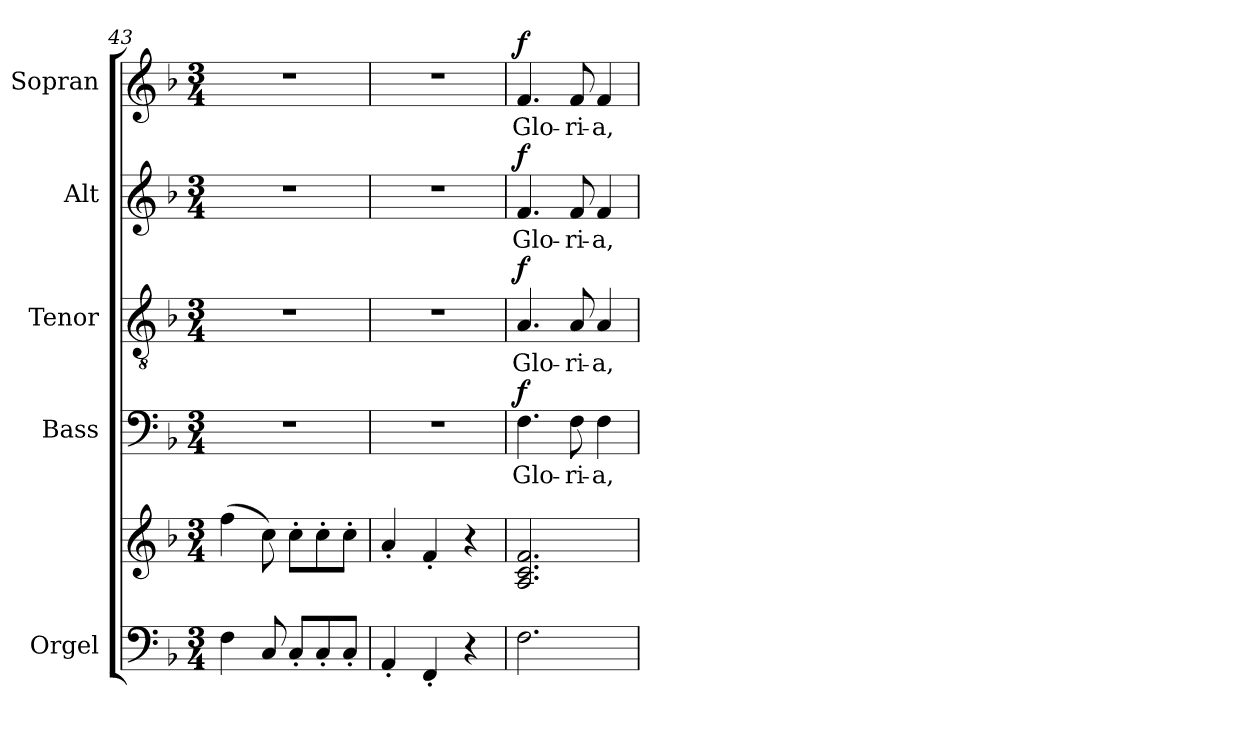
**kern	**kern	**kern	**text	**dynam	**kern	**text	**dynam	**kern	**text	**dynam	**kern	**text	**dynam
*part5	*part5	*part4	*part4	*part4	*part3	*part3	*part3	*part2	*part2	*part2	*part1	*part1	*part1
*staff6	*staff5	*staff4	*staff4	*staff4	*staff3	*staff3	*staff3	*staff2	*staff2	*staff2	*staff1	*staff1	*staff1
*I"Orgel	*	*I"Bass	*	*	*I"Tenor	*	*	*I"Alt	*	*	*I"Sopran	*	*
*I'Org.	*	*I'B.	*	*	*I'T.	*	*	*I'A.	*	*	*I'S.	*	*
*clefF4	*clefG2	*clefF4	*	*	*clefGv2	*	*	*clefG2	*	*	*clefG2	*	*
*k[b-]	*k[b-]	*k[b-]	*	*	*k[b-]	*	*	*k[b-]	*	*	*k[b-]	*	*
*F:	*F:	*F:	*	*	*F:	*	*	*F:	*	*	*F:	*	*
*M3/4	*M3/4	*M3/4	*	*	*M3/4	*	*	*M3/4	*	*	*M3/4	*	*
=43	=43	=43	=43	=43	=43	=43	=43	=43	=43	=43	=43	=43	=43
4F\	(>4ff\	2.r	.	.	2.r	.	.	2.r	.	.	2.r	.	.
8C/	8cc\)	.	.	.	.	.	.	.	.	.	.	.	.
8C'</L	8cc'>\L	.	.	.	.	.	.	.	.	.	.	.	.
8C'</	8cc'>\	.	.	.	.	.	.	.	.	.	.	.	.
8C'</J	8cc'>\J	.	.	.	.	.	.	.	.	.	.	.	.
=44	=44	=44	=44	=44	=44	=44	=44	=44	=44	=44	=44	=44	=44
4AA'</	4a'</	2.r	.	.	2.r	.	.	2.r	.	.	2.r	.	.
4FF'</	4f'</	.	.	.	.	.	.	.	.	.	.	.	.
4r	4r	.	.	.	.	.	.	.	.	.	.	.	.
=45	=45	=45	=45	=45	=45	=45	=45	=45	=45	=45	=45	=45	=45
!	!	!	!LO:LY:b	!LO:DY:a	!	!LO:LY:b	!LO:DY:a	!	!LO:LY:b	!LO:DY:a	!	!LO:LY:b	!LO:DY:a
2.F\	2.A/ 2.c/ 2.f/	4.F\	Glo-	f	4.A/	Glo-	f	4.f/	Glo-	f	4.f/	Glo-	f
!	!	!	!LO:LY:b	!	!	!LO:LY:b	!	!	!LO:LY:b	!	!	!LO:LY:b	!
.	.	8F\	-ri-	.	8A/	-ri-	.	8f/	-ri-	.	8f/	-ri-	.
!	!	!	!LO:LY:b	!	!	!LO:LY:b	!	!	!LO:LY:b	!	!	!LO:LY:b	!
.	.	4F\	-a,	.	4A/	-a,	.	4f/	-a,	.	4f/	-a,	.
=	=	=	=	=	=	=	=	=	=	=	=	=	=
*-	*-	*-	*-	*-	*-	*-	*-	*-	*-	*-	*-	*-	*-
